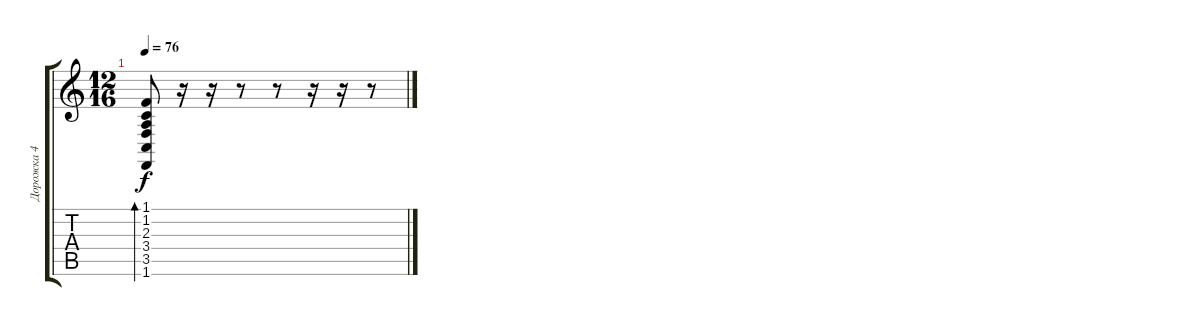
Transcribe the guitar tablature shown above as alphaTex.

\track ("Дорожка 4" "Дорожка 4") {instrument electricgrandpiano}
\staff {score tabs}
\tuning (E4 B3 G3 D3 A2 E2) {hide}
\ts (12 16)
\tempo 76
\clef g2
\ks c
(1.1 1.2 2.3 3.4 3.5 1.6).8{bd 60 dy f} r.16 r.16 r.8 r.8 r.16 r.16 r.8
